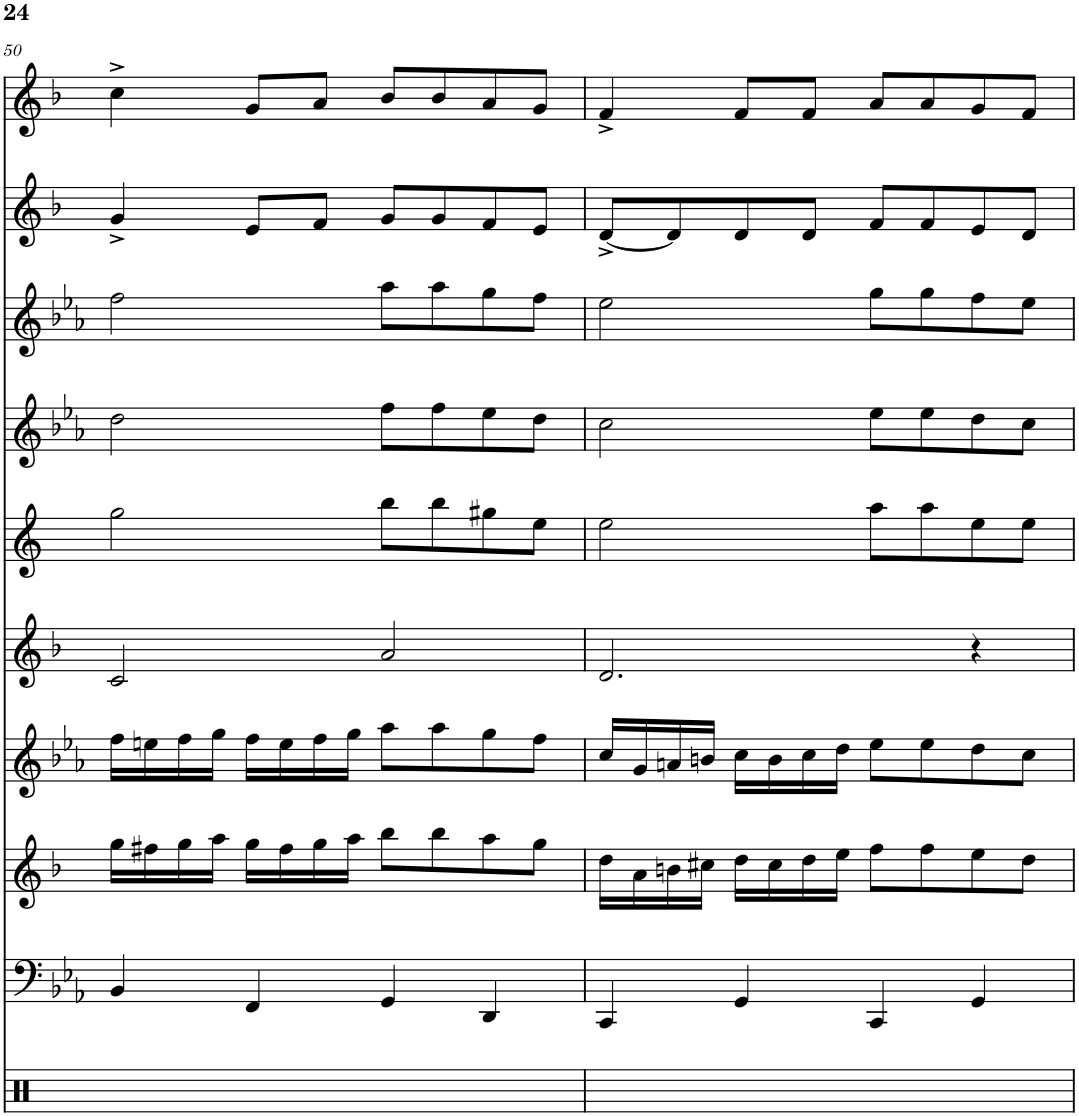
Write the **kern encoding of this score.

**kern	**kern	**kern	**kern	**kern	**kern	**kern	**kern	**kern	**kern
*part10	*part9	*part8	*part7	*part6	*part5	*part4	*part3	*part2	*part1
*staff10	*staff9	*staff8	*staff7	*staff6	*staff5	*staff4	*staff3	*staff2	*staff1
*I"Voice	*I"Voice	*I"Voice	*I"Voice	*I"Voice	*I"Voice	*I"Voice	*I"Voice	*I"Voice	*I"Voice
*I'V	*I'V	*I'V	*I'V	*I'V	*I'V	*I'V	*I'V	*I'V	*I'V
!!LO:PB:g=z
*clefX	*clefF4	*clefG2	*clefG2	*clefG2	*clefG2	*clefG2	*clefG2	*clefG2	*clefG2
*k[]	*k[b-e-a-]	*k[b-]	*k[b-e-a-]	*k[b-]	*k[]	*k[b-e-a-]	*k[b-e-a-]	*k[b-]	*k[b-]
*M4/4	*M4/4	*M4/4	*M4/4	*M4/4	*M4/4	*M4/4	*M4/4	*M4/4	*M4/4
=50	=50	=50	=50	=50	=50	=50	=50	=50	=50
1ryy	4BB-/	16gg\LL	16ff\LL	2c/	2gg\	2dd\	2ff\	4g^/	4cc^\
.	.	16ff#X\	16een\	.	.	.	.	.	.
.	.	16gg\	16ff\	.	.	.	.	.	.
.	.	16aa\JJ	16gg\JJ	.	.	.	.	.	.
.	4FF/	16gg\LL	16ff\LL	.	.	.	.	8e/L	8g/L
.	.	16ff#\	16ee\	.	.	.	.	.	.
.	.	16gg\	16ff\	.	.	.	.	8f/J	8a/J
.	.	16aa\JJ	16gg\JJ	.	.	.	.	.	.
.	4GG/	8bb-\L	8aa-\L	2a/	8bb\L	8ff\L	8aa-\L	8g/L	8b-/L
.	.	8bb-\	8aa-\	.	8bb\	8ff\	8aa-\	8g/	8b-/
.	4DD/	8aa\	8gg\	.	8gg#X\	8ee-\	8gg\	8f/	8a/
.	.	8gg\J	8ff\J	.	8ee\J	8dd\J	8ff\J	8e/J	8g/J
=51	=51	=51	=51	=51	=51	=51	=51	=51	=51
1ryy	4CC/	16dd\LL	16cc/LL	2.d/	2ee\	2cc\	2ee-\	[<8d^/L	4f^/
.	.	16a\	16g/	.	.	.	.	.	.
.	.	16bn\	16an/	.	.	.	.	8d/]	.
.	.	16cc#X\JJ	16bn/JJ	.	.	.	.	.	.
.	4GG/	16dd\LL	16cc\LL	.	.	.	.	8d/	8f/L
.	.	16cc#\	16b\	.	.	.	.	.	.
.	.	16dd\	16cc\	.	.	.	.	8d/J	8f/J
.	.	16ee\JJ	16dd\JJ	.	.	.	.	.	.
.	4CC/	8ff\L	8ee-\L	.	8aa\L	8ee-\L	8gg\L	8f/L	8a/L
.	.	8ff\	8ee-\	.	8aa\	8ee-\	8gg\	8f/	8a/
.	4GG/	8ee\	8dd\	4r	8ee\	8dd\	8ff\	8e/	8g/
.	.	8dd\J	8cc\J	.	8ee\J	8cc\J	8ee-\J	8d/J	8f/J
=	=	=	=	=	=	=	=	=	=
*-	*-	*-	*-	*-	*-	*-	*-	*-	*-
